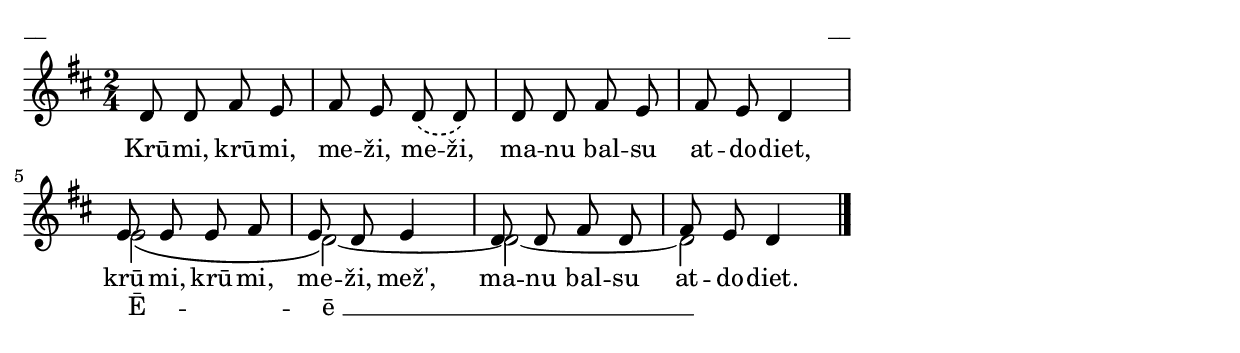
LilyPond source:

\version "2.13.18"
\paper {
line-width = 14\cm
left-margin = 0.4\cm
between-system-padding = 0.1\cm
between-system-space = 0.1\cm
}
% AALapas, āra saucamā
% krūmi, krūmi, mezi, meži
\layout {
indent = #0
ragged-last = ##f
}


voiceA = \relative c' {
\clef "treble"
\key d \major
\time 2/4
\phrasingSlurDashed
\phrasingSlurDown
d8 d fis e |
fis8 e d\( d\) |
d8 d fis e |
fis8 e d4 |
e8 e e fis |
e8 d e4 | 
d8 d fis d |
fis e d4 | 
\bar"|."
}


voiceB = \relative c' {
\clef "treble"
\key d \major
\time 2/4
s2 | s2 | s2 | s2 | e2\( | d~\) | d2~ | d2~ | 
\bar "|."
}

lyricA = \lyricmode {
Krū -- mi, krū -- mi, me -- ži, me -- ži, ma -- nu bal -- su at -- do -- diet,
krū -- mi, krū -- mi, me -- ži, mež', ma -- nu bal -- su at -- do -- diet.
}

lyricB = \lyricmode {
Ē -- ē_ __
}


fullScore = <<
\new Staff {
<<
\new Voice = "voiceA" { \voiceOne \autoBeamOff \voiceA }
\lyricsto "voiceA" \new Lyrics \lyricA
\new Voice = "voiceB" { \voiceTwo \autoBeamOff \voiceB }
\lyricsto "voiceB" \new Lyrics \lyricB
>>
}
>>


\score {
\fullScore
\header { piece = "__" opus = "__" }
}
\markup { \with-color #(x11-color 'white) \sans \smaller "__" }
\score {
\unfoldRepeats
\fullScore
\midi {
\context { \Staff \remove "Staff_performer" }
\context { \Voice \consists "Staff_performer" }
}
}


